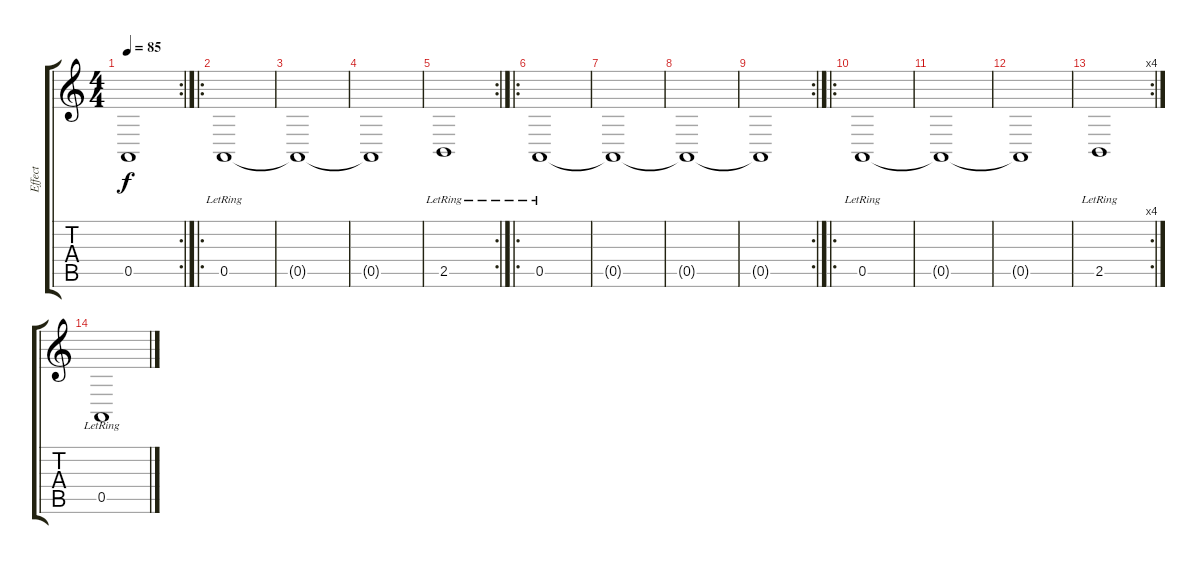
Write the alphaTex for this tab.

\track ("Effect" "Effect") {instrument pad5bowed}
\staff {score tabs}
\tuning (E4 B3 G3 D3 A2 E2) {hide}
\rc 2
\ts (4 4)
\tempo 85
\clef g2
\ks c
0.5{t}.1{dy f} |
\ro
0.5{lr}.1 |
0.5{t}.1 |
0.5{t}.1 |
\rc 2
2.5{lr}.1 |
\ro
0.5{lr}.1 |
0.5{t}.1 |
0.5{t}.1 |
\rc 2
0.5{t}.1 |
\ro
0.5{lr}.1 |
0.5{t}.1 |
0.5{t}.1 |
\rc 4
2.5{lr}.1 |
0.5{lr}.1
